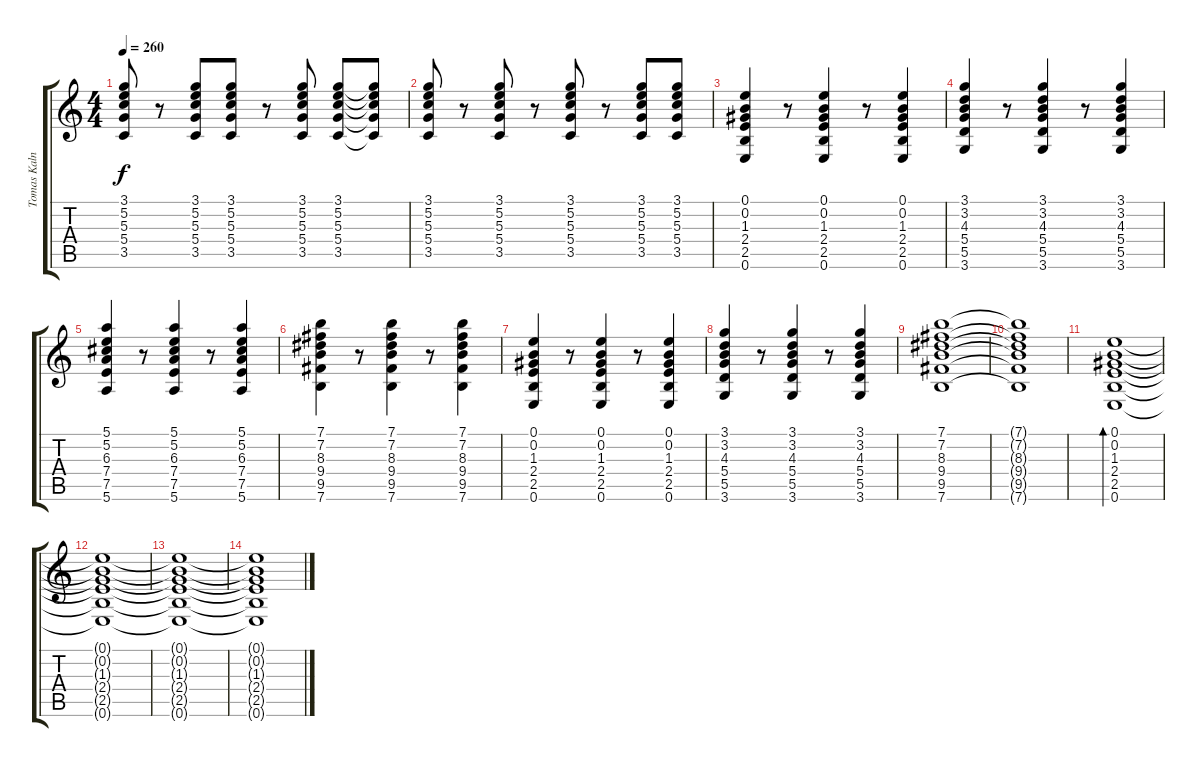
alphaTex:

\track ("Tomas Kalnoky    - Guitar" "Tomas Kaln") {instrument electricguitarclean}
\staff {score tabs}
\tuning (E4 B3 G3 D3 A2 E2) {hide}
\ts (4 4)
\tempo 260
\clef g2
\ks c
(3.1 5.2 5.3 5.4 3.5).8{dy f} r.8 (3.1 5.2 5.3 5.4 3.5).8 (3.1 5.2 5.3 5.4 3.5).8 r.8 (3.1 5.2 5.3 5.4 3.5).8 (3.1 5.2 5.3 5.4 3.5).8 (3.1{t} 5.2{t} 5.3{t} 5.4{t} 3.5{t}).8 |
(3.1 5.2 5.3 5.4 3.5).8 r.8 (3.1 5.2 5.3 5.4 3.5).8 r.8 (3.1 5.2 5.3 5.4 3.5).8 r.8 (3.1 5.2 5.3 5.4 3.5).8 (3.1 5.2 5.3 5.4 3.5).8 |
(0.1 0.2 1.3 2.4 2.5 0.6).4 r.8 (0.1 0.2 1.3 2.4 2.5 0.6).4 r.8 (0.1 0.2 1.3 2.4 2.5 0.6).4 |
(3.1 3.2 4.3 5.4 5.5 3.6).4 r.8 (3.1 3.2 4.3 5.4 5.5 3.6).4 r.8 (3.1 3.2 4.3 5.4 5.5 3.6).4 |
(5.1 5.2 6.3 7.4 7.5 5.6).4 r.8 (5.1 5.2 6.3 7.4 7.5 5.6).4 r.8 (5.1 5.2 6.3 7.4 7.5 5.6).4 |
(7.1 7.2 8.3 9.4 9.5 7.6).4 r.8 (7.1 7.2 8.3 9.4 9.5 7.6).4 r.8 (7.1 7.2 8.3 9.4 9.5 7.6).4 |
(0.1 0.2 1.3 2.4 2.5 0.6).4 r.8 (0.1 0.2 1.3 2.4 2.5 0.6).4 r.8 (0.1 0.2 1.3 2.4 2.5 0.6).4 |
(3.1 3.2 4.3 5.4 5.5 3.6).4 r.8 (3.1 3.2 4.3 5.4 5.5 3.6).4 r.8 (3.1 3.2 4.3 5.4 5.5 3.6).4 |
(7.1 7.2 8.3 9.4 9.5 7.6).1 |
(7.1{t} 7.2{t} 8.3{t} 9.4{t} 9.5{t} 7.6{t}).1 |
(0.1 0.2 1.3 2.4 2.5 0.6).1{bd 240 volume 16 instrument acousticguitarsteel} |
(0.1{t} 0.2{t} 1.3{t} 2.4{t} 2.5{t} 0.6{t}).1 |
(0.1{t} 0.2{t} 1.3{t} 2.4{t} 2.5{t} 0.6{t}).1 |
(0.1{t} 0.2{t} 1.3{t} 2.4{t} 2.5{t} 0.6{t}).1
